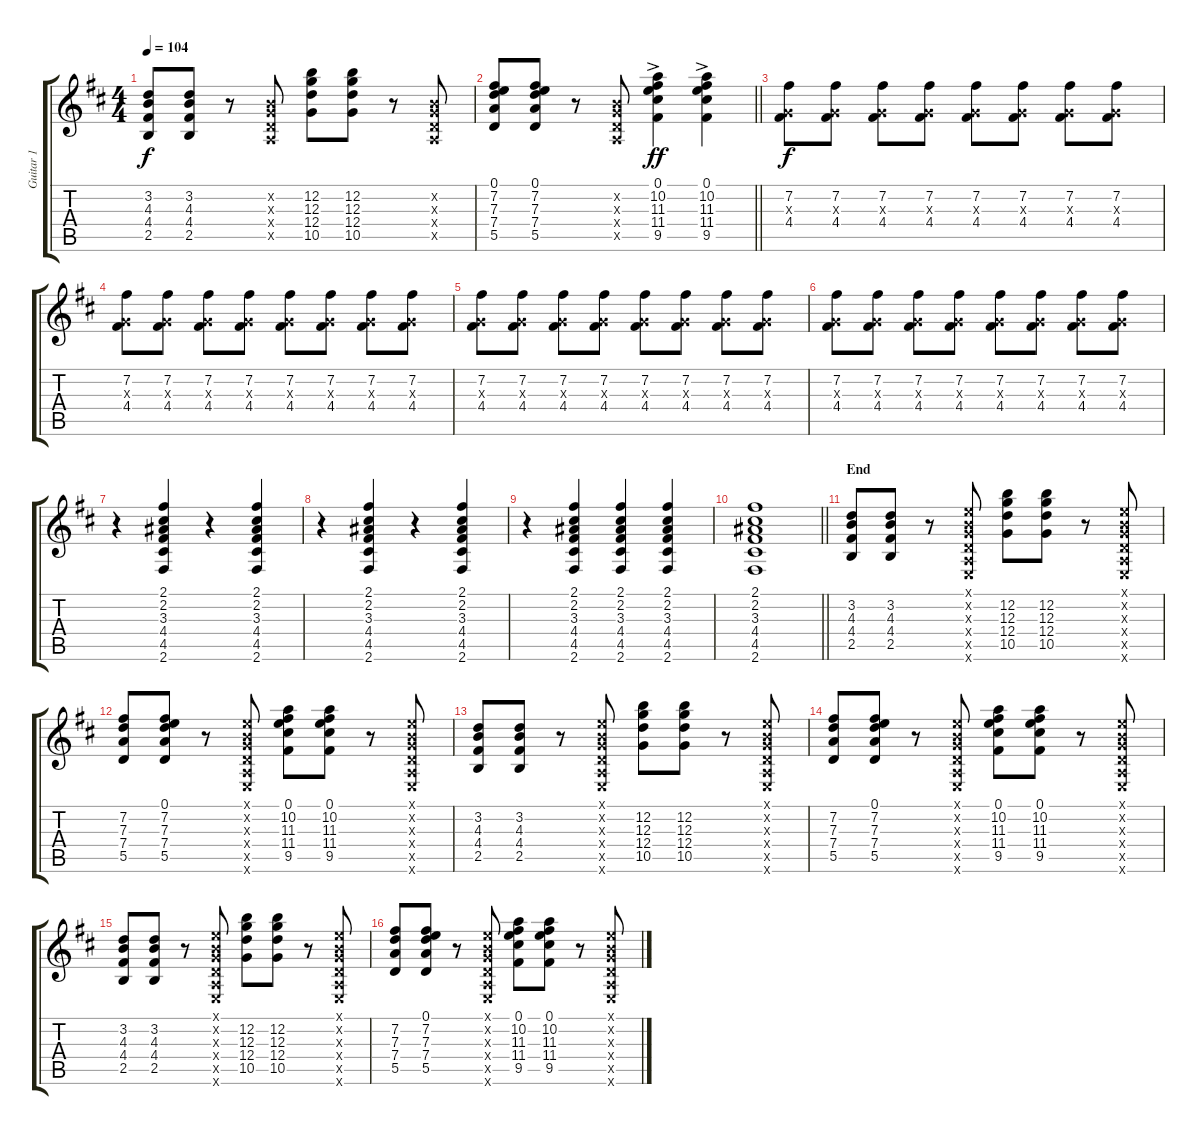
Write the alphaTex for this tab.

\track ("Guitar 1" "Guitar 1") {instrument overdrivenguitar}
\staff {score tabs}
\tuning (E4 B3 G3 D3 A2 E2) {hide}
\ts (4 4)
\tempo 104
\clef g2
\ks d
(3.2 4.3 4.4 2.5).8{dy f} (3.2 4.3 4.4 2.5).8 r.8 (0.2{x} 0.3{x} 0.4{x} 0.5{x}).8 (12.2 12.3 12.4 10.5).8 (12.2 12.3 12.4 10.5).8 r.8 (0.2{x} 0.3{x} 0.4{x} 0.5{x}).8 |
\barLineRight lightlight
(0.1 7.2 7.3 7.4 5.5).8 (0.1 7.2 7.3 7.4 5.5).8 r.8 (0.2{x} 0.3{x} 0.4{x} 0.5{x}).8 (0.1{ac} 10.2{ac} 11.3{ac} 11.4{ac} 9.5{ac}).4{dy ff} (0.1{ac} 10.2{ac} 11.3{ac} 11.4{ac} 9.5{ac}).4 |
(7.2 0.3{x} 4.4).8{dy f} (7.2 0.3{x} 4.4).8 (7.2 0.3{x} 4.4).8 (7.2 0.3{x} 4.4).8 (7.2 0.3{x} 4.4).8 (7.2 0.3{x} 4.4).8 (7.2 0.3{x} 4.4).8 (7.2 0.3{x} 4.4).8 |
(7.2 0.3{x} 4.4).8 (7.2 0.3{x} 4.4).8 (7.2 0.3{x} 4.4).8 (7.2 0.3{x} 4.4).8 (7.2 0.3{x} 4.4).8 (7.2 0.3{x} 4.4).8 (7.2 0.3{x} 4.4).8 (7.2 0.3{x} 4.4).8 |
(7.2 0.3{x} 4.4).8 (7.2 0.3{x} 4.4).8 (7.2 0.3{x} 4.4).8 (7.2 0.3{x} 4.4).8 (7.2 0.3{x} 4.4).8 (7.2 0.3{x} 4.4).8 (7.2 0.3{x} 4.4).8 (7.2 0.3{x} 4.4).8 |
(7.2 0.3{x} 4.4).8 (7.2 0.3{x} 4.4).8 (7.2 0.3{x} 4.4).8 (7.2 0.3{x} 4.4).8 (7.2 0.3{x} 4.4).8 (7.2 0.3{x} 4.4).8 (7.2 0.3{x} 4.4).8 (7.2 0.3{x} 4.4).8 |
r.4 (2.1 2.2 3.3 4.4 4.5 2.6).4 r.4 (2.1 2.2 3.3 4.4 4.5 2.6).4 |
r.4 (2.1 2.2 3.3 4.4 4.5 2.6).4 r.4 (2.1 2.2 3.3 4.4 4.5 2.6).4 |
r.4 (2.1 2.2 3.3 4.4 4.5 2.6).4 (2.1 2.2 3.3 4.4 4.5 2.6).4 (2.1 2.2 3.3 4.4 4.5 2.6).4 |
\barLineRight lightlight
(2.1 2.2 3.3 4.4 4.5 2.6).1 |
\section ("" "End")
(3.2 4.3 4.4 2.5).8 (3.2 4.3 4.4 2.5).8 r.8 (0.1{x} 0.2{x} 0.3{x} 0.4{x} 0.5{x} 0.6{x}).8 (12.2 12.3 12.4 10.5).8 (12.2 12.3 12.4 10.5).8 r.8 (0.1{x} 0.2{x} 0.3{x} 0.4{x} 0.5{x} 0.6{x}).8 |
(7.2 7.3 7.4 5.5).8 (0.1 7.2 7.3 7.4 5.5).8 r.8 (0.1{x} 0.2{x} 0.3{x} 0.4{x} 0.5{x} 0.6{x}).8 (0.1 10.2 11.3 11.4 9.5).8 (0.1 10.2 11.3 11.4 9.5).8 r.8 (0.1{x} 0.2{x} 0.3{x} 0.4{x} 0.5{x} 0.6{x}).8 |
(3.2 4.3 4.4 2.5).8 (3.2 4.3 4.4 2.5).8 r.8 (0.1{x} 0.2{x} 0.3{x} 0.4{x} 0.5{x} 0.6{x}).8 (12.2 12.3 12.4 10.5).8 (12.2 12.3 12.4 10.5).8 r.8 (0.1{x} 0.2{x} 0.3{x} 0.4{x} 0.5{x} 0.6{x}).8 |
(7.2 7.3 7.4 5.5).8 (0.1 7.2 7.3 7.4 5.5).8 r.8 (0.1{x} 0.2{x} 0.3{x} 0.4{x} 0.5{x} 0.6{x}).8 (0.1 10.2 11.3 11.4 9.5).8 (0.1 10.2 11.3 11.4 9.5).8 r.8 (0.1{x} 0.2{x} 0.3{x} 0.4{x} 0.5{x} 0.6{x}).8 |
(3.2 4.3 4.4 2.5).8 (3.2 4.3 4.4 2.5).8 r.8 (0.1{x} 0.2{x} 0.3{x} 0.4{x} 0.5{x} 0.6{x}).8 (12.2 12.3 12.4 10.5).8 (12.2 12.3 12.4 10.5).8 r.8 (0.1{x} 0.2{x} 0.3{x} 0.4{x} 0.5{x} 0.6{x}).8 |
(7.2 7.3 7.4 5.5).8 (0.1 7.2 7.3 7.4 5.5).8 r.8 (0.1{x} 0.2{x} 0.3{x} 0.4{x} 0.5{x} 0.6{x}).8 (0.1 10.2 11.3 11.4 9.5).8 (0.1 10.2 11.3 11.4 9.5).8 r.8 (0.1{x} 0.2{x} 0.3{x} 0.4{x} 0.5{x} 0.6{x}).8
